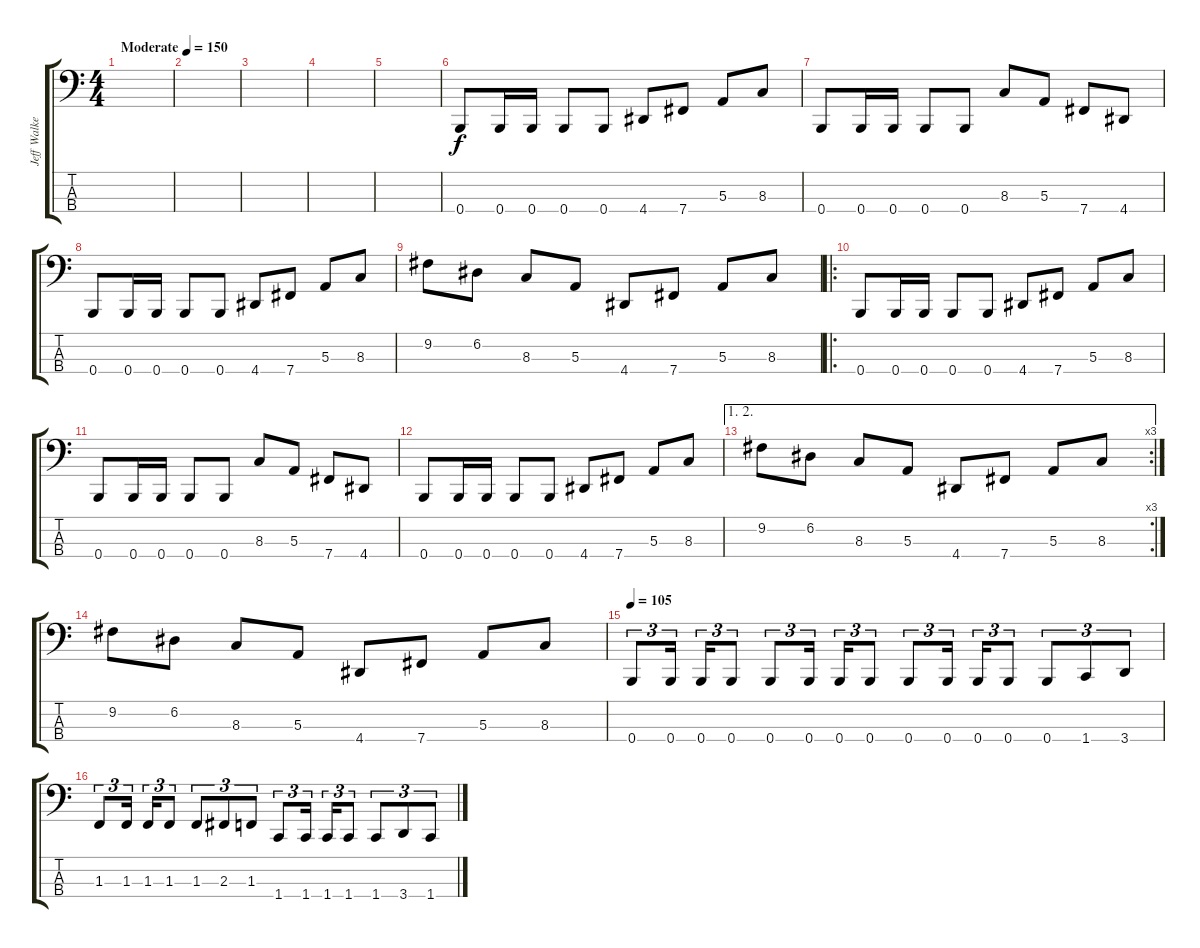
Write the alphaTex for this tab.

\track ("Jeff Walker" "Jeff Walke") {instrument electricbasspick}
\staff {score tabs}
\tuning (D2 A1 E1 B0) {hide}
\ts (4 4)
\tempo (150 "Moderate")
\clef f4
\ks c
|
|
|
|
|
0.4.8 0.4.16 0.4.16 0.4.8 0.4.8 4.4.8 7.4.8 5.3.8 8.3.8 |
0.4.8 0.4.16 0.4.16 0.4.8 0.4.8 8.3.8 5.3.8 7.4.8 4.4.8 |
0.4.8 0.4.16 0.4.16 0.4.8 0.4.8 4.4.8 7.4.8 5.3.8 8.3.8 |
9.2.8 6.2.8 8.3.8 5.3.8 4.4.8 7.4.8 5.3.8 8.3.8 |
\ro
0.4.8 0.4.16 0.4.16 0.4.8 0.4.8 4.4.8 7.4.8 5.3.8 8.3.8 |
0.4.8 0.4.16 0.4.16 0.4.8 0.4.8 8.3.8 5.3.8 7.4.8 4.4.8 |
0.4.8 0.4.16 0.4.16 0.4.8 0.4.8 4.4.8 7.4.8 5.3.8 8.3.8 |
\ae (1 2)
\rc 3
9.2.8 6.2.8 8.3.8 5.3.8 4.4.8 7.4.8 5.3.8 8.3.8 |
9.2.8 6.2.8 8.3.8 5.3.8 4.4.8 7.4.8 5.3.8 8.3.8 |
\tempo 105
0.4.8{tu (3 2)} 0.4.16{tu (3 2) beam splitsecondary} 0.4.16{tu (3 2)} 0.4.8{tu (3 2)} 0.4.8{tu (3 2)} 0.4.16{tu (3 2) beam splitsecondary} 0.4.16{tu (3 2)} 0.4.8{tu (3 2)} 0.4.8{tu (3 2)} 0.4.16{tu (3 2) beam splitsecondary} 0.4.16{tu (3 2)} 0.4.8{tu (3 2)} 0.4.8{tu (3 2)} 1.4.8{tu (3 2)} 3.4.8{tu (3 2)} |
1.3.8{tu (3 2)} 1.3.16{tu (3 2) beam splitsecondary} 1.3.16{tu (3 2)} 1.3.8{tu (3 2)} 1.3.8{tu (3 2)} 2.3.8{tu (3 2)} 1.3.8{tu (3 2)} 1.4.8{tu (3 2)} 1.4.16{tu (3 2) beam splitsecondary} 1.4.16{tu (3 2)} 1.4.8{tu (3 2)} 1.4.8{tu (3 2)} 3.4.8{tu (3 2)} 1.4.8{tu (3 2)}
